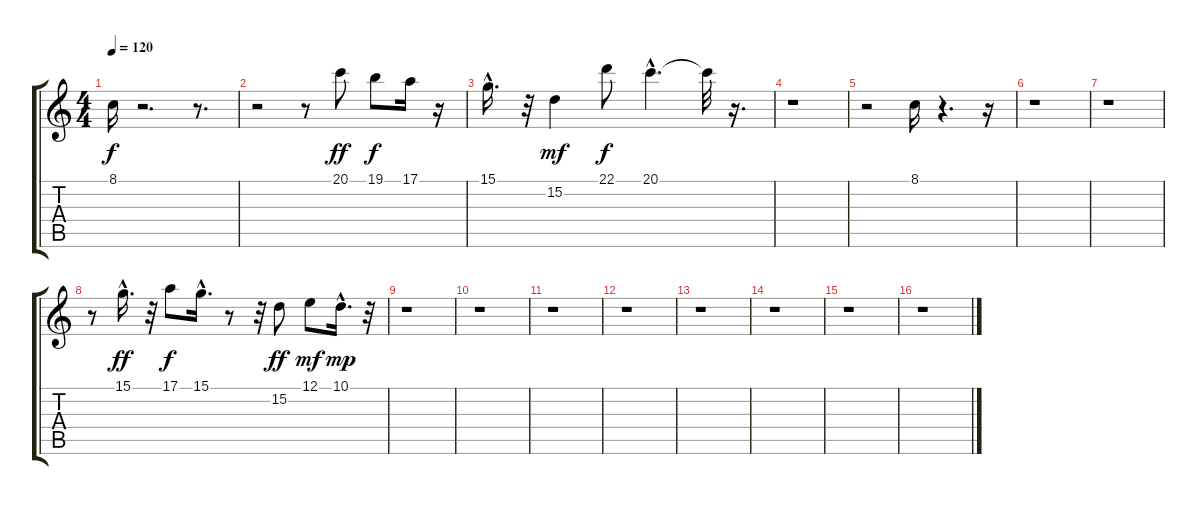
\track "" {instrument musicbox}
\staff {score tabs}
\tuning (E4 B3 G3 D3 A2 E2) {hide}
\ts (4 4)
\tempo 120
\clef g2
\ks c
8.1.16{dy f} r.2{d} r.8{d} |
r.2 r.8 20.1.8{dy ff} 19.1.8{dy f} 17.1.16 r.16 |
15.1{hac}.16{d} r.32 15.2.4{dy mf} 22.1.8{dy f} 20.1{hac}.4{d} 20.1{t}.32 r.16{d} |
r.1 |
r.2 8.1.16 r.4{d} r.16 |
r.1 |
r.1 |
r.8 15.1{hac}.16{d dy ff} r.32 17.1.8{dy f} 15.1{hac}.16{d} r.8 r.32 15.2.8{dy ff} 12.1.8{dy mf} 10.1{hac}.16{d dy mp} r.32 |
r.1 |
r.1 |
r.1 |
r.1 |
r.1 |
r.1 |
r.1 |
r.1
